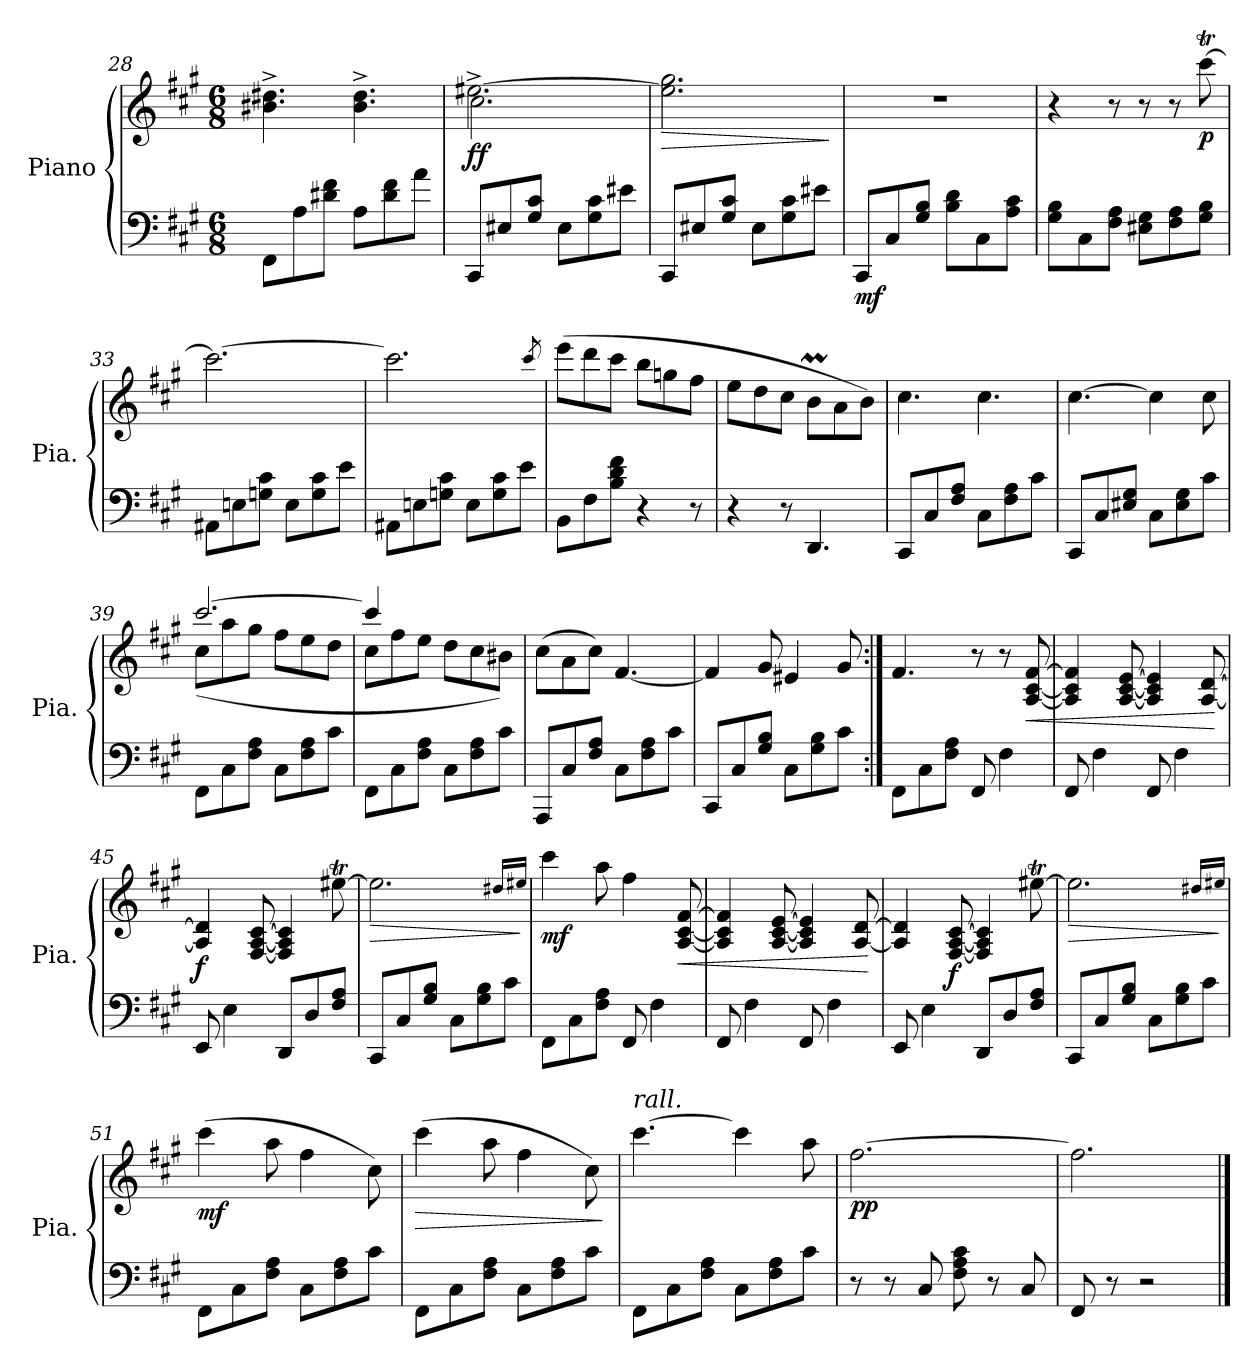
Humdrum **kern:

**kern	**kern	**dynam
*part1	*part1	*part1
*staff2	*staff1	*staff1/2
*I"Piano	*	*
*I'Pia.	*	*
*clefF4	*clefG2	*
*k[f#c#g#]	*k[f#c#g#]	*
*M6/8	*M6/8	*
=28	=28	=28
8FF#\L	4.b#X\^ 4.dd#X\^	.
8A\	.	.
8d#X\ 8f#\J	.	.
8A\L	4.b#\^ 4.dd#\^	.
8d#\ 8f#\	.	.
8a\J	.	.
=29	=29	=29
*	*^	*
!	!	!	!LO:DY:b
8CC#/L	[2.ee#X^\	2.cc#\	ff
8E#X/	.	.	.
8G#/ 8c#/J	.	.	.
8E#\L	.	.	.
8G#\ 8c#\	.	.	.
8e#X\J	.	.	.
*	*v	*v	*
=30	=30	=30
!	!	!LO:HP:b
8CC#/L	2.ee#\] 2.gg#\	>
8E#X/	.	.
8G#/ 8c#/J	.	.
8E#\L	.	.
8G#\ 8c#\	.	.
8e#X\J	.	.
.	.	]
=31	=31	=31
!	!	!LO:DY:b=2
8CC#/L	2.r	mf
8C#/	.	.
8G#/ 8B/J	.	.
8B\ 8d\L	.	.
8C#\	.	.
8A\ 8c#\J	.	.
!!LO:LB:g=z
=32	=32	=32
8G#\ 8B\L	4r	.
8C#\	.	.
8F#\ 8A\J	8r	.
8E#X\ 8G#\L	8r	.
8F#\ 8A\	8r	.
!	!	!LO:DY:b
8G#\ 8B\J	[8ccc#t\	p
=33	=33	=33
8AA#X\L	2.ccc#\_	.
8En\	.	.
8Gn\ 8c#\J	.	.
8E\L	.	.
8G\ 8c#\	.	.
8e\J	.	.
=34	=34	=34
8AA#X\L	2.ccc#\]	.
8En\	.	.
8Gn\ 8c#\J	.	.
8E\L	.	.
8G\ 8c#\	.	.
8e\J	.	.
.	8qccc#/	.
=35	=35	=35
8BB\L	(8eee\L	.
8F#\	8ddd\	.
8B\ 8d\ 8f#\J	8ccc#\J	.
4r	8bb\L	.
.	8ggn\	.
8r	8ff#\J	.
=36	=36	=36
4r	8ee\L	.
.	8dd\	.
8r	8cc#\J	.
4.DD/	8bM\L	.
.	8a\	.
.	8b\J)	.
=37	=37	=37
8CC#/L	4.cc#\	.
8C#/	.	.
8F#/ 8A/J	.	.
8C#\L	4.cc#\	.
8F#\ 8A\	.	.
8c#\J	.	.
!!LO:LB:g=z
=38	=38	=38
8CC#/L	[4.cc#\	.
8C#/	.	.
8E#X/ 8G#/J	.	.
8C#\L	4cc#\]	.
8E#\ 8G#\	.	.
8c#\J	8cc#\	.
=39	=39	=39
*	*^	*
8FF#\L	[2.ccc#/	(8cc#\L	.
8C#\	.	8aa\	.
8F#\ 8A\J	.	8gg#\J	.
8C#\L	.	8ff#\L	.
8F#\ 8A\	.	8ee\	.
8c#\J	.	8dd\J	.
=40	=40	=40	=40
8FF#\L	4ccc#/]	8cc#\L	.
8C#\	.	8ff#\	.
8F#\ 8A\J	8ryy	8ee\J	.
8C#\L	8ryy	8dd\L	.
8F#\ 8A\	8ryy	8cc#\	.
8c#\J	8ryy	8b#X\J)	.
*	*v	*v	*
=41	=41	=41
8AAA/L	(8cc#\L	.
8C#/	8a\	.
8F#/ 8A/J	8cc#\J)	.
8C#\L	[4.f#/	.
8F#\ 8A\	.	.
8c#\J	.	.
=42	=42	=42
8CC#/L	4f#/]	.
8C#/	.	.
8G#/ 8B/J	8g#/	.
8C#\L	4e#X/	.
8G#\ 8B\	.	.
8c#\J	8g#/	.
!!LO:LB:g=z
=43:|!	=43:|!	=43:|!
8FF#\L	4.f#/	.
8C#\	.	.
8F#\ 8A\J	.	.
8FF#/	8r	.
4F#\	8r	.
!	!	!LO:HP:b
.	[8A/ [8c#/ [8f#/	<
=44	=44	=44
8FF#/	4A/] 4c#/] 4f#/]	.
4F#\	.	.
.	[8A/ [8c#/ [8e/	.
8FF#/	4A/] 4c#/] 4e/]	.
4F#\	.	.
.	[8A/ [8d/	.
.	.	[
=45	=45	=45
!	!	!LO:DY:b
8EE/	4A/] 4d/]	f
4E\	.	.
.	[8F#/ [8A/ [8c#/	.
8DD/L	4F#/] 4A/] 4c#/]	.
8D/	.	.
8F#/ 8A/J	[8ee#Xt\	.
=46	=46	=46
!	!	!LO:HP:b
8CC#/L	2.ee#\]	>
8C#/	.	.
8G#/ 8B/J	.	.
8C#\L	.	.
8G#\ 8B\	.	.
8c#\J	.	.
.	16qdd#X/LL	.
.	16qee#X/JJ	.
.	.	]
=47	=47	=47
!	!	!LO:DY:b
8FF#\L	4ccc#\	mf
8C#\	.	.
8F#\ 8A\J	8aa\	.
8FF#/	4ff#\	.
4F#\	.	.
!	!	!LO:HP:b
.	[8A/ [8c#/ [8f#/	<
=48	=48	=48
8FF#/	4A/] 4c#/] 4f#/]	.
4F#\	.	.
.	[8A/ [8c#/ [8e/	.
8FF#/	4A/] 4c#/] 4e/]	.
4F#\	.	.
.	[8A/ [8d/	.
.	.	[
!!LO:LB:g=z
=49	=49	=49
8EE/	4A/] 4d/]	.
4E\	.	.
!	!	!LO:DY:b
.	[8F#/ [8A/ [8c#/	f
8DD/L	4F#/] 4A/] 4c#/]	.
8D/	.	.
8F#/ 8A/J	[8ee#Xt\	.
=50	=50	=50
!	!	!LO:HP:b
8CC#/L	2.ee#\]	>
8C#/	.	.
8G#/ 8B/J	.	.
8C#\L	.	.
8G#\ 8B\	.	.
8c#\J	.	.
.	16qdd#X/LL	.
.	16qee#X/JJ	.
.	.	]
=51	=51	=51
!	!	!LO:DY:b
8FF#\L	(4ccc#\	mf
8C#\	.	.
8F#\ 8A\J	8aa\	.
8C#\L	4ff#\	.
8F#\ 8A\	.	.
8c#\J	8cc#\)	.
=52	=52	=52
!	!	!LO:HP:b
8FF#\L	(4ccc#\	>
8C#\	.	.
8F#\ 8A\J	8aa\	.
8C#\L	4ff#\	.
8F#\ 8A\	.	.
8c#\J	8cc#\)	.
.	.	]
=53	=53	=53
!	!LO:TX:a:i:t=rall.	!
8FF#\L	[4.ccc#\	.
8C#\	.	.
8F#\ 8A\J	.	.
8C#\L	4ccc#\]	.
8F#\ 8A\	.	.
8c#\J	8aa\	.
=54	=54	=54
!	!	!LO:DY:b
8r	[2.ff#\	pp
8r	.	.
8C#/	.	.
8F#\ 8A\ 8c#\	.	.
8r	.	.
8C#/	.	.
=55	=55	=55
8FF#/	2.ff#\]	.
8r	.	.
2r	.	.
==	==	==
*-	*-	*-
